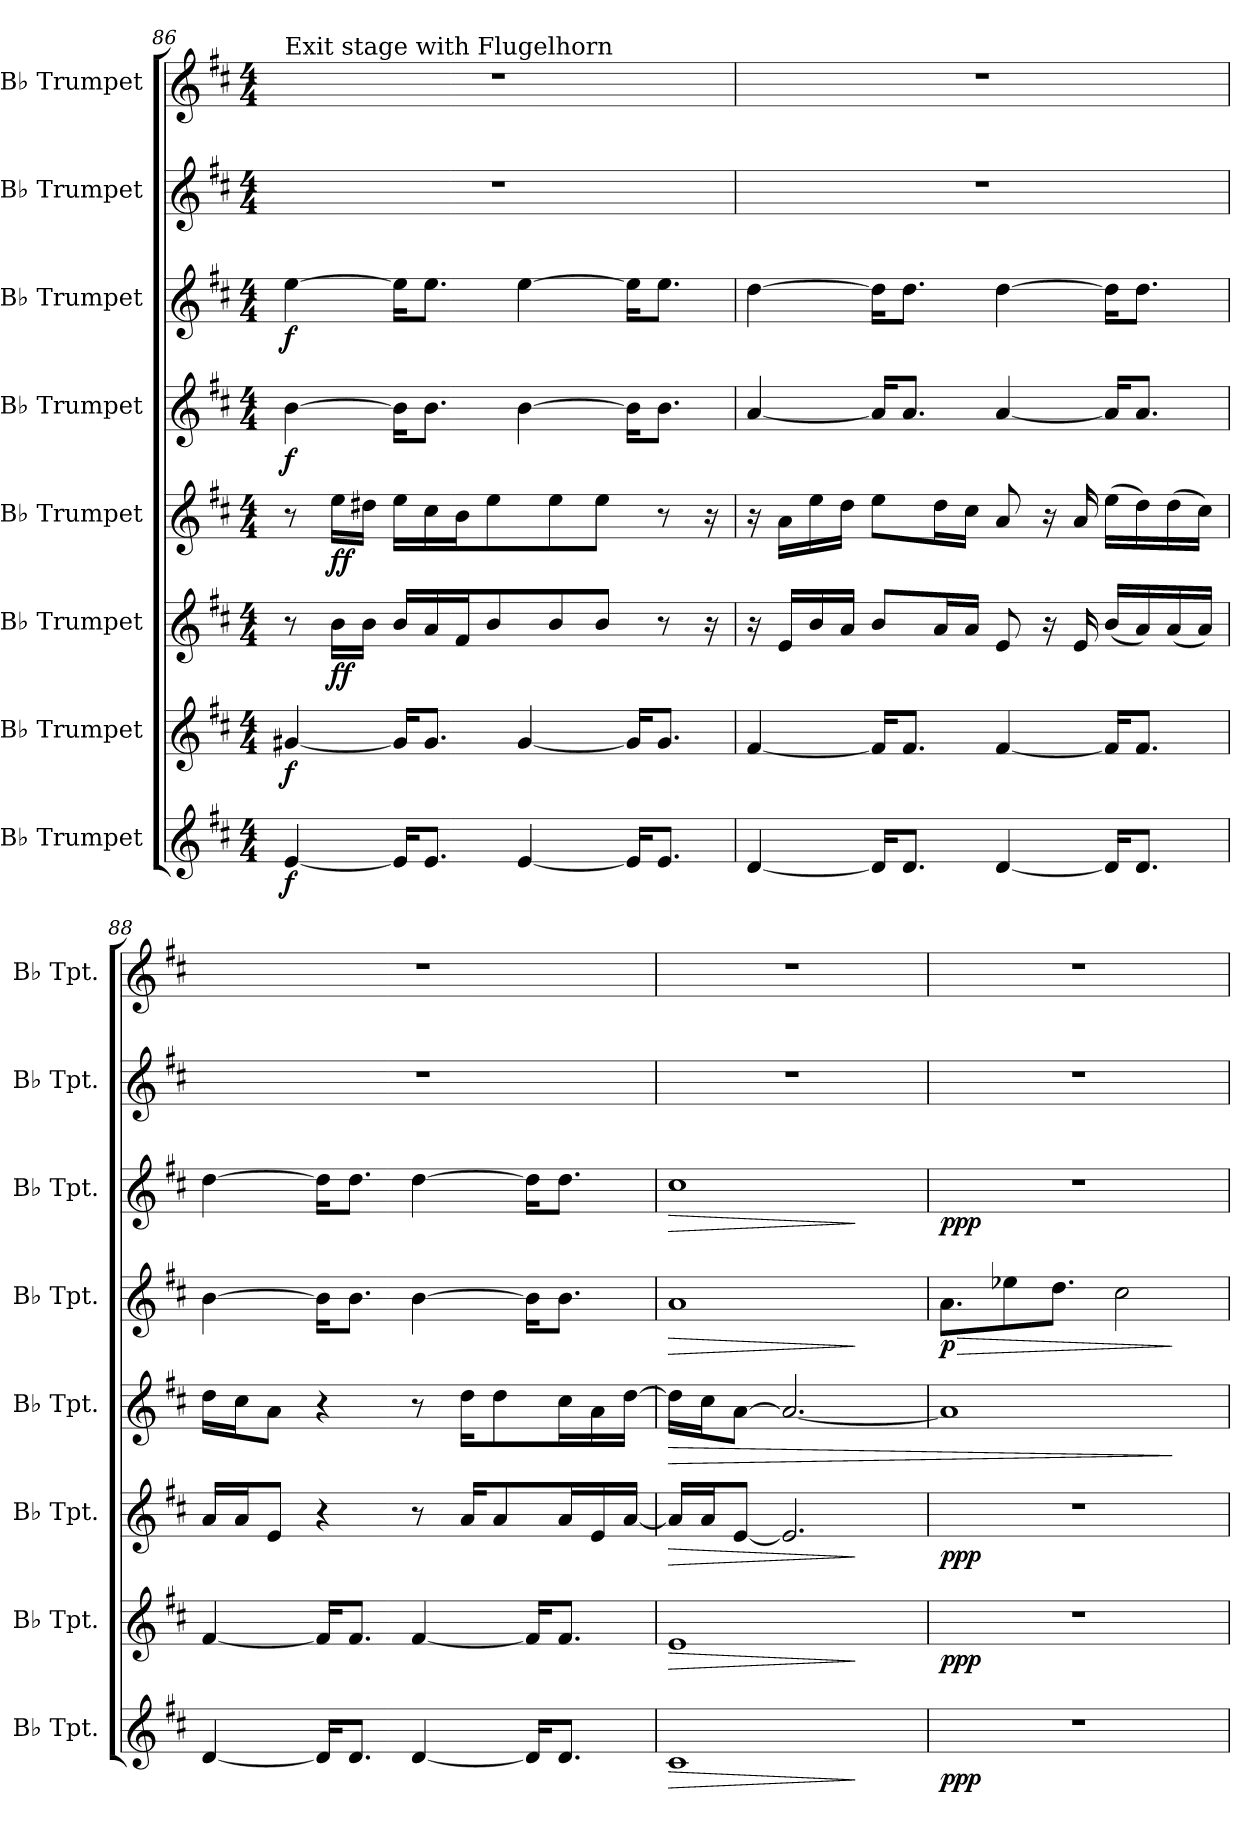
**kern	**dynam	**kern	**dynam	**kern	**dynam	**kern	**dynam	**kern	**dynam	**kern	**dynam	**kern	**kern
*part8	*part8	*part7	*part7	*part6	*part6	*part5	*part5	*part4	*part4	*part3	*part3	*part2	*part1
*staff8	*staff8	*staff7	*staff7	*staff6	*staff6	*staff5	*staff5	*staff4	*staff4	*staff3	*staff3	*staff2	*staff1
*I"B♭ Trumpet	*	*I"B♭ Trumpet	*	*I"B♭ Trumpet	*	*I"B♭ Trumpet	*	*I"B♭ Trumpet	*	*I"B♭ Trumpet	*	*I"B♭ Trumpet	*I"B♭ Trumpet
*I'B♭ Tpt.	*	*I'B♭ Tpt.	*	*I'B♭ Tpt.	*	*I'B♭ Tpt.	*	*I'B♭ Tpt.	*	*I'B♭ Tpt.	*	*I'B♭ Tpt.	*I'B♭ Tpt.
!!LO:PB:g=z
*clefG2	*	*clefG2	*	*clefG2	*	*clefG2	*	*clefG2	*	*clefG2	*	*clefG2	*clefG2
*ITrd1c2	*	*ITrd1c2	*	*ITrd1c2	*	*ITrd1c2	*	*ITrd1c2	*	*ITrd1c2	*	*ITrd1c2	*ITrd1c2
*k[]	*	*k[]	*	*k[]	*	*k[]	*	*k[]	*	*k[]	*	*k[]	*k[]
*M4/4	*	*M4/4	*	*M4/4	*	*M4/4	*	*M4/4	*	*M4/4	*	*M4/4	*M4/4
=86	=86	=86	=86	=86	=86	=86	=86	=86	=86	=86	=86	=86	=86
!	!	!	!	!	!	!	!	!	!	!	!	!	!LO:TX:a:t=Exit stage with Flugelhorn
!	!LO:DY:b	!	!LO:DY:b	!	!	!	!	!	!LO:DY:b	!	!LO:DY:b	!	!
[4d/	f	[4f#X/	f	8r	.	8r	.	[4a\	f	[4dd\	f	1r	1r
!	!	!	!	!	!LO:DY:b	!	!LO:DY:b	!	!	!	!	!	!
.	.	.	.	16a\LL	ff	16dd\LL	ff	.	.	.	.	.	.
.	.	.	.	16a\JJ	.	16cc#X\JJ	.	.	.	.	.	.	.
16d/KL]	.	16f#/KL]	.	16a/LL	.	16dd\LL	.	16a\KL]	.	16dd\KL]	.	.	.
8.d/J	.	8.f#/J	.	16g/	.	16b\	.	8.a\J	.	8.dd\J	.	.	.
.	.	.	.	16e/J	.	16a\J	.	.	.	.	.	.	.
.	.	.	.	8a/	.	8dd\	.	.	.	.	.	.	.
[4d/	.	[4f#/	.	.	.	.	.	[4a\	.	[4dd\	.	.	.
.	.	.	.	8a/	.	8dd\	.	.	.	.	.	.	.
.	.	.	.	8a/J	.	8dd\J	.	.	.	.	.	.	.
16d/KL]	.	16f#/KL]	.	.	.	.	.	16a\KL]	.	16dd\KL]	.	.	.
8.d/J	.	8.f#/J	.	8r	.	8r	.	8.a\J	.	8.dd\J	.	.	.
.	.	.	.	16r	.	16r	.	.	.	.	.	.	.
=87	=87	=87	=87	=87	=87	=87	=87	=87	=87	=87	=87	=87	=87
[4c/	.	[4e/	.	16r	.	16r	.	[4g/	.	[4cc\	.	1r	1r
.	.	.	.	16d/LL	.	16g\LL	.	.	.	.	.	.	.
.	.	.	.	16a/	.	16dd\	.	.	.	.	.	.	.
.	.	.	.	16g/JJ	.	16cc\JJ	.	.	.	.	.	.	.
16c/KL]	.	16e/KL]	.	8a/L	.	8dd\L	.	16g/KL]	.	16cc\KL]	.	.	.
8.c/J	.	8.e/J	.	.	.	.	.	8.g/J	.	8.cc\J	.	.	.
.	.	.	.	16g/L	.	16cc\L	.	.	.	.	.	.	.
.	.	.	.	16g/JJ	.	16b\JJ	.	.	.	.	.	.	.
[4c/	.	[4e/	.	8d/	.	8g/	.	[4g/	.	[4cc\	.	.	.
.	.	.	.	16r	.	16r	.	.	.	.	.	.	.
.	.	.	.	16d/	.	16g/	.	.	.	.	.	.	.
16c/KL]	.	16e/KL]	.	(<16a/LL	.	(>16dd\LL	.	16g/KL]	.	16cc\KL]	.	.	.
8.c/J	.	8.e/J	.	16g/)	.	16cc\)	.	8.g/J	.	8.cc\J	.	.	.
.	.	.	.	(<16g/	.	(>16cc\	.	.	.	.	.	.	.
.	.	.	.	16g/JJ)	.	16b\JJ)	.	.	.	.	.	.	.
=88	=88	=88	=88	=88	=88	=88	=88	=88	=88	=88	=88	=88	=88
[4c/	.	[4e/	.	16g/LL	.	16cc\LL	.	[4a\	.	[4cc\	.	1r	1r
.	.	.	.	16g/J	.	16b\J	.	.	.	.	.	.	.
.	.	.	.	8d/J	.	8g\J	.	.	.	.	.	.	.
16c/KL]	.	16e/KL]	.	4r	.	4r	.	16a\KL]	.	16cc\KL]	.	.	.
8.c/J	.	8.e/J	.	.	.	.	.	8.a\J	.	8.cc\J	.	.	.
[4c/	.	[4e/	.	8r	.	8r	.	[4a\	.	[4cc\	.	.	.
.	.	.	.	16g/KL	.	16cc\KL	.	.	.	.	.	.	.
.	.	.	.	8g/	.	8cc\	.	.	.	.	.	.	.
16c/KL]	.	16e/KL]	.	.	.	.	.	16a\KL]	.	16cc\KL]	.	.	.
8.c/J	.	8.e/J	.	16g/L	.	16b\L	.	8.a\J	.	8.cc\J	.	.	.
.	.	.	.	16d/	.	16g\	.	.	.	.	.	.	.
.	.	.	.	[16g/JJ	.	[16cc\JJ	.	.	.	.	.	.	.
!!LO:PB:g=z
=89	=89	=89	=89	=89	=89	=89	=89	=89	=89	=89	=89	=89	=89
!	!LO:HP:b	!	!LO:HP:b	!	!LO:HP:b	!	!LO:HP:b	!	!LO:HP:b	!	!LO:HP:b	!	!
1B	>	1d	>	16g/LL]	>	16cc\LL]	>	1g	>	1b	>	1r	1r
.	.	.	.	16g/J	.	16b\J	.	.	.	.	.	.	.
.	.	.	.	[8d/J	.	[8g\J	.	.	.	.	.	.	.
.	.	.	.	2.d/]	.	2.g/_	.	.	.	.	.	.	.
.	]	.	]	.	]	.	.	.	]	.	]	.	.
=90	=90	=90	=90	=90	=90	=90	=90	=90	=90	=90	=90	=90	=90
!	!LO:DY:b	!	!LO:DY:b	!	!LO:DY:b	!	!	!	!LO:HP:b	!	!	!	!
!	!	!	!	!	!	!	!	!	!LO:DY:n=1:b	!	!LO:DY:b	!	!
1r	ppp	1r	ppp	1r	ppp	1g]	.	8.g\L	> p	1r	ppp	1r	1r
.	.	.	.	.	.	.	.	8dd-X\	.	.	.	.	.
.	.	.	.	.	.	.	.	8.cc\J	.	.	.	.	.
.	.	.	.	.	.	.	.	2b\	.	.	.	.	.
.	.	.	.	.	.	.	]	.	]	.	.	.	.
=	=	=	=	=	=	=	=	=	=	=	=	=	=
*-	*-	*-	*-	*-	*-	*-	*-	*-	*-	*-	*-	*-	*-
